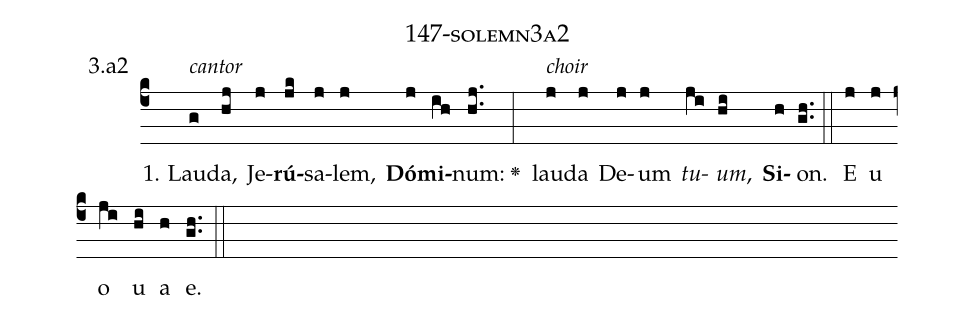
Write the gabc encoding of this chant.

name: 147-solemn3a2;
annotation: 3.a2;
%%
(c4)<alt>cantor</alt> 1. Lau(g)da,(hj) Je(j)<b>rú</b>(jk)sa(j)lem,(j) <b>Dó</b>(j)<b>mi</b>(ih)num:(hj..) <v>\greheightstar</v>(:)<alt>choir</alt> lau(j)da(j) De(j)um(j) <i>tu</i>(ji)<i>um</i>,(hi) <b>Si</b>(h)on.(gh..) (::) E(j) u(j) o(ji) u(hi) a(h) e.(gh..) (::)
